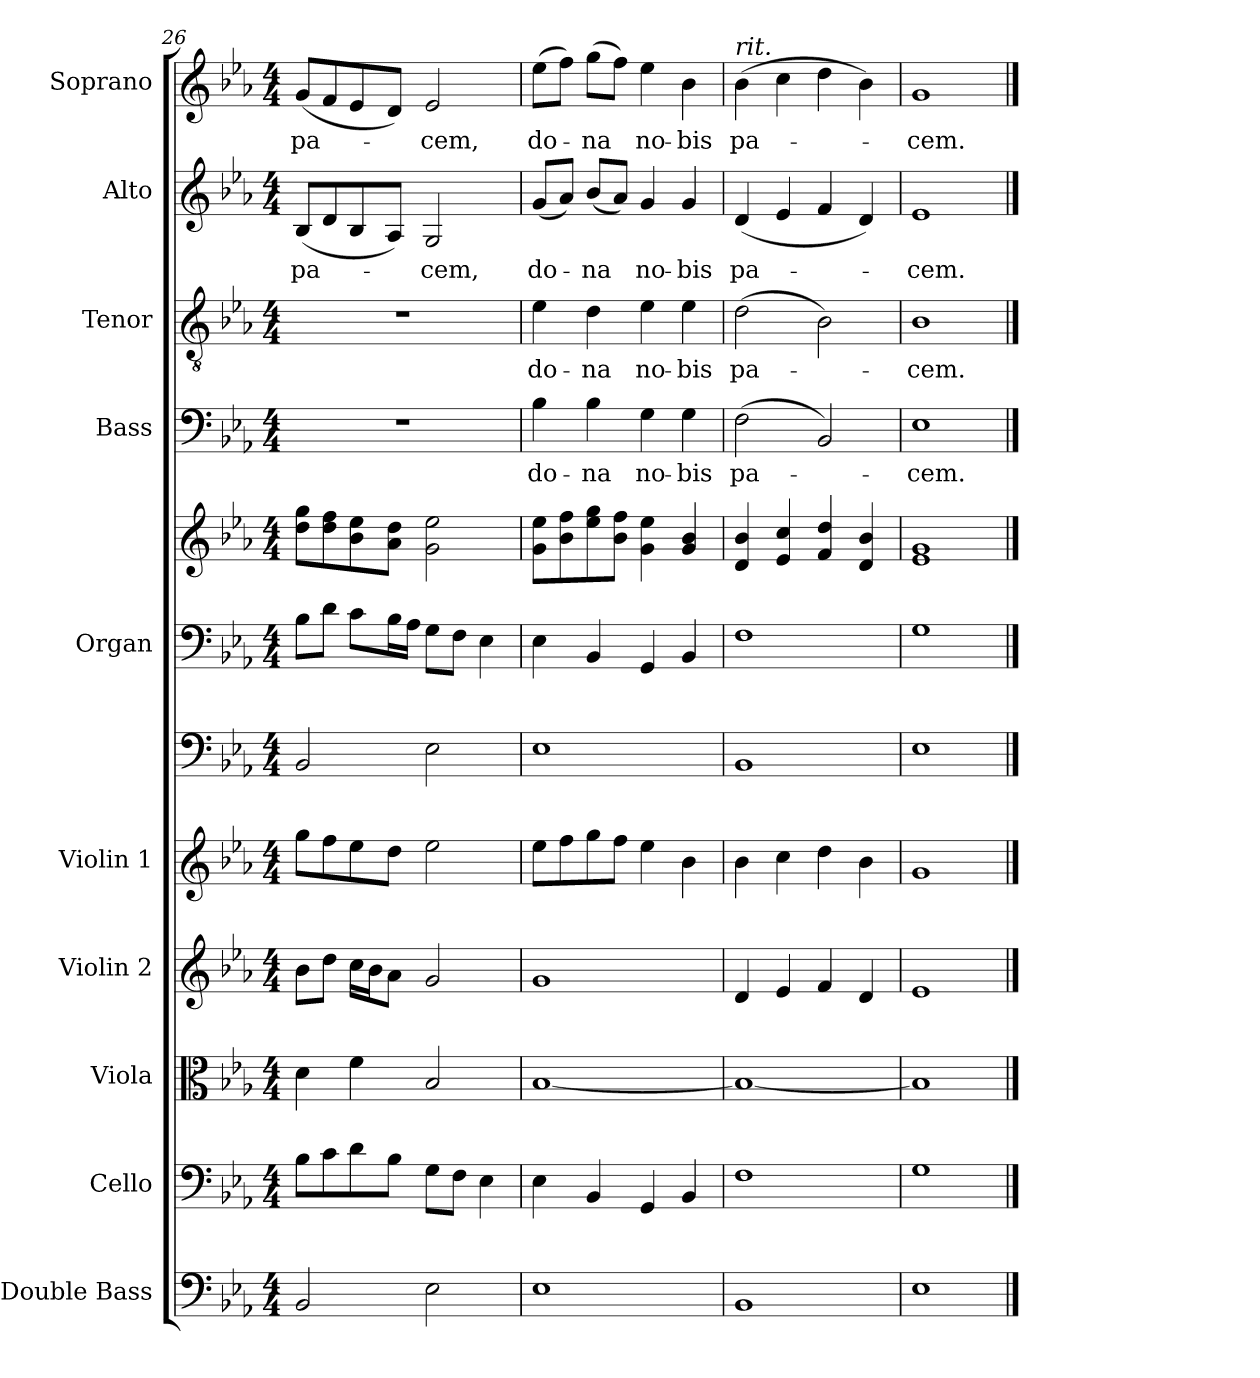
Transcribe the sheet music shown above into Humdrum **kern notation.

**kern	**kern	**kern	**kern	**kern	**kern	**kern	**kern	**kern	**text	**kern	**text	**kern	**text	**kern	**text
*part11	*part10	*part9	*part8	*part7	*part6	*part5	*part5	*part4	*part4	*part3	*part3	*part2	*part2	*part1	*part1
*staff12	*staff11	*staff10	*staff9	*staff8	*staff7	*staff6	*staff5	*staff4	*staff4	*staff3	*staff3	*staff2	*staff2	*staff1	*staff1
*I"Double Bass	*I"Cello	*I"Viola	*I"Violin 2	*I"Violin 1	*	*I"Organ	*	*I"Bass	*	*I"Tenor	*	*I"Alto	*	*I"Soprano	*
*I'D.B.	*	*I'Vla.	*I'Vln. 2	*I'Vln. 1	*	*I'Org.	*	*I'B	*	*I'T	*	*I'A	*	*I'S	*
*clefF4	*clefF4	*clefC3	*clefG2	*clefG2	*clefF4	*clefF4	*clefG2	*clefF4	*	*clefGv2	*	*clefG2	*	*clefG2	*
*ITrd7c12	*	*	*	*	*	*	*	*	*	*	*	*	*	*	*
*k[b-e-a-]	*k[b-e-a-]	*k[b-e-a-]	*k[b-e-a-]	*k[b-e-a-]	*k[b-e-a-]	*k[b-e-a-]	*k[b-e-a-]	*k[b-e-a-]	*	*k[b-e-a-]	*	*k[b-e-a-]	*	*k[b-e-a-]	*
*E-:	*E-:	*E-:	*E-:	*E-:	*E-:	*E-:	*E-:	*E-:	*	*E-:	*	*E-:	*	*E-:	*
*M4/4	*M4/4	*M4/4	*M4/4	*M4/4	*M4/4	*M4/4	*M4/4	*M4/4	*	*M4/4	*	*M4/4	*	*M4/4	*
=26	=26	=26	=26	=26	=26	=26	=26	=26	=26	=26	=26	=26	=26	=26	=26
!	!	!	!	!	!	!	!	!	!	!	!	!	!LO:LY:b	!	!LO:LY:b
2BBB-/	8B-\L	4d\	8b-\L	8gg\L	2BB-/	8B-\L	8dd\ 8gg\L	1r	.	1r	.	(<8B-/L	pa-	(<8g/L	pa-
.	8c\	.	8dd\J	8ff\	.	8d\J	8dd\ 8ff\	.	.	.	.	8d/	.	8f/	.
.	8d\	4f\	16cc\LL	8ee-\	.	8c\L	8b-\ 8ee-\	.	.	.	.	8B-/	.	8e-/	.
.	.	.	16b-\J	.	.	.	.	.	.	.	.	.	.	.	.
.	8B-\J	.	8a-\J	8dd\J	.	16B-\L	8a-\ 8dd\J	.	.	.	.	8A-/J)	.	8d/J)	.
.	.	.	.	.	.	16A-\JJ	.	.	.	.	.	.	.	.	.
!	!	!	!	!	!	!	!	!	!	!	!	!	!LO:LY:b	!	!LO:LY:b
2EE-\	8G\L	2B-/	2g/	2ee-\	2E-\	8G\L	2g\ 2ee-\	.	.	.	.	2G/	-cem,	2e-/	-cem,
.	8F\J	.	.	.	.	8F\J	.	.	.	.	.	.	.	.	.
.	4E-\	.	.	.	.	4E-\	.	.	.	.	.	.	.	.	.
=27	=27	=27	=27	=27	=27	=27	=27	=27	=27	=27	=27	=27	=27	=27	=27
!	!	!	!	!	!	!	!	!	!LO:LY:b	!	!LO:LY:b	!	!LO:LY:b	!	!LO:LY:b
1EE-	4E-\	[1B-	1g	8ee-\L	1E-	4E-\	8g\ 8ee-\L	4B-\	do-	4e-\	do-	(<8g/L	do-	(>8ee-\L	do-
.	.	.	.	8ff\	.	.	8b-\ 8ff\	.	.	.	.	8a-/J)	.	8ff\J)	.
!	!	!	!	!	!	!	!	!	!LO:LY:b	!	!LO:LY:b	!	!LO:LY:b	!	!LO:LY:b
.	4BB-/	.	.	8gg\	.	4BB-/	8ee-\ 8gg\	4B-\	-na	4d\	-na	(<8b-/L	-na	(>8gg\L	-na
.	.	.	.	8ff\J	.	.	8b-\ 8ff\J	.	.	.	.	8a-/J)	.	8ff\J)	.
!	!	!	!	!	!	!	!	!	!LO:LY:b	!	!LO:LY:b	!	!LO:LY:b	!	!LO:LY:b
.	4GG/	.	.	4ee-\	.	4GG/	4g\ 4ee-\	4G\	no-	4e-\	no-	4g/	no-	4ee-\	no-
!	!	!	!	!	!	!	!	!	!LO:LY:b	!	!LO:LY:b	!	!LO:LY:b	!	!LO:LY:b
.	4BB-/	.	.	4b-\	.	4BB-/	4g/ 4b-/	4G\	-bis	4e-\	-bis	4g/	-bis	4b-\	-bis
=28	=28	=28	=28	=28	=28	=28	=28	=28	=28	=28	=28	=28	=28	=28	=28
!	!	!	!	!	!	!	!	!	!	!	!	!	!	!LO:TX:a:i:t=rit.	!
!	!	!	!	!	!	!	!	!	!LO:LY:b	!	!LO:LY:b	!	!LO:LY:b	!	!LO:LY:b
1BBB-	1F	1B-_	4d/	4b-\	1BB-	1F	4d/ 4b-/	(>2F\	pa-	(>2d\	pa-	(<4d/	pa-	(>4b-\	pa-
.	.	.	4e-/	4cc\	.	.	4e-/ 4cc/	.	.	.	.	4e-/	.	4cc\	.
.	.	.	4f/	4dd\	.	.	4f/ 4dd/	2BB-/)	.	2B-\)	.	4f/	.	4dd\	.
.	.	.	4d/	4b-\	.	.	4d/ 4b-/	.	.	.	.	4d/)	.	4b-\)	.
=29	=29	=29	=29	=29	=29	=29	=29	=29	=29	=29	=29	=29	=29	=29	=29
!	!	!	!	!	!	!	!	!	!LO:LY:b	!	!LO:LY:b	!	!LO:LY:b	!	!LO:LY:b
1EE-	1G	1B-]	1e-	1g	1E-	1G	1e- 1g	1E-	-cem.	1B-	-cem.	1e-	-cem.	1g	-cem.
==	==	==	==	==	==	==	==	==	==	==	==	==	==	==	==
*-	*-	*-	*-	*-	*-	*-	*-	*-	*-	*-	*-	*-	*-	*-	*-
